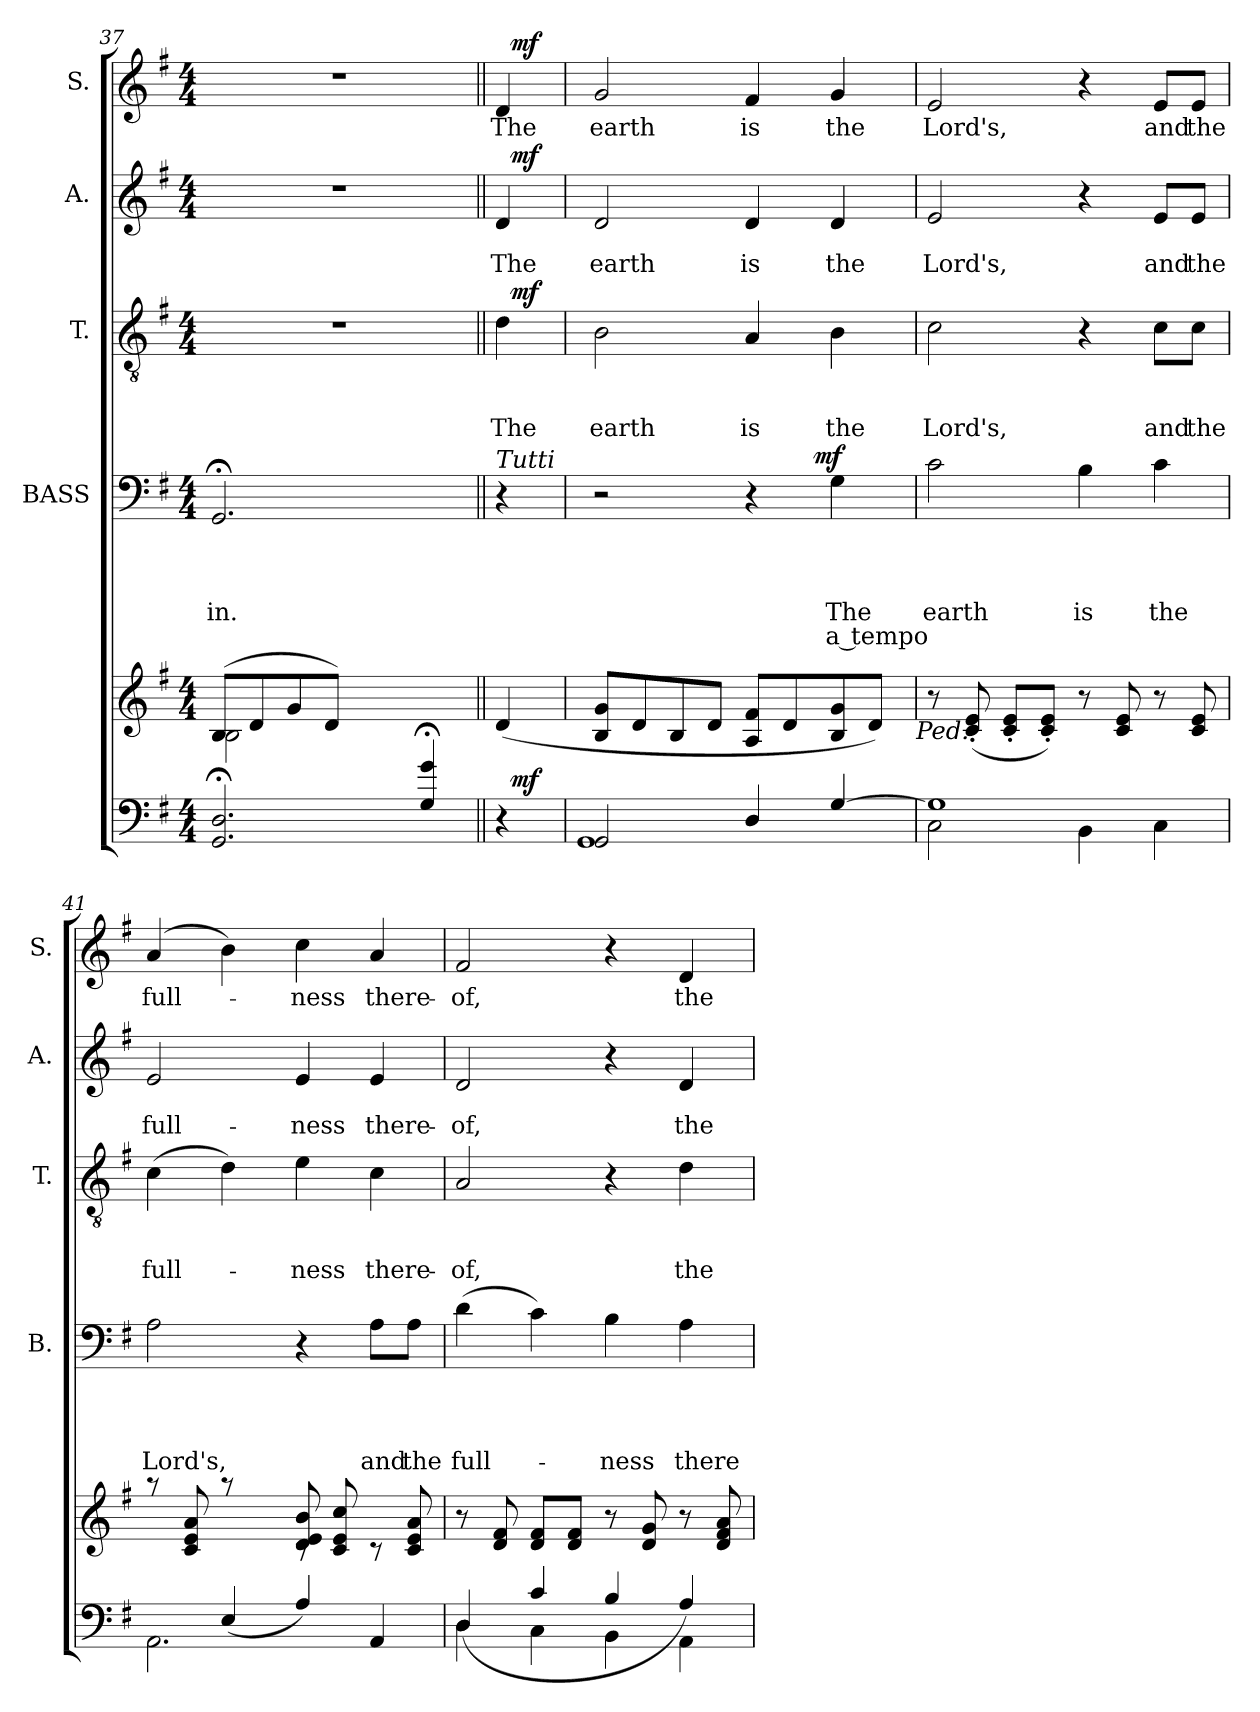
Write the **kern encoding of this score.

**kern	**dynam	**kern	**kern	**text	**text	**text	**text	**text	**dynam	**kern	**text	**text	**text	**dynam	**kern	**text	**text	**dynam	**kern	**text	**dynam
*part6	*part6	*part5	*part4	*part4	*part4	*part4	*part4	*part4	*part4	*part3	*part3	*part3	*part3	*part3	*part2	*part2	*part2	*part2	*part1	*part1	*part1
*staff6	*staff6	*staff5	*staff4	*staff4	*staff4	*staff4	*staff4	*staff4	*staff4	*staff3	*staff3	*staff3	*staff3	*staff3	*staff2	*staff2	*staff2	*staff2	*staff1	*staff1	*staff1
*	*	*	*I"BASS	*	*	*	*	*	*	*I"T.	*	*	*	*	*I"A.	*	*	*	*I"S.	*	*
*	*	*	*I'B.	*	*	*	*	*	*	*I'T.	*	*	*	*	*I'A.	*	*	*	*I'S.	*	*
*clefF4	*	*clefG2	*clefF4	*	*	*	*	*	*	*clefGv2	*	*	*	*	*clefG2	*	*	*	*clefG2	*	*
*k[f#]	*	*k[f#]	*k[f#]	*	*	*	*	*	*	*k[f#]	*	*	*	*	*k[f#]	*	*	*	*k[f#]	*	*
*G:	*	*G:	*G:	*	*	*	*	*	*	*G:	*	*	*	*	*G:	*	*	*	*G:	*	*
*M4/4	*	*M4/4	*M4/4	*	*	*	*	*	*	*M4/4	*	*	*	*	*M4/4	*	*	*	*M4/4	*	*
=37	=37	=37	=37	=37	=37	=37	=37	=37	=37	=37	=37	=37	=37	=37	=37	=37	=37	=37	=37	=37	=37
*	*	*^	*	*	*	*	*	*	*	*	*	*	*	*	*	*	*	*	*	*	*
!	!	!	!	!	!	!	!	!LO:LY:b	!	!	!	!	!	!	!	!	!	!	!	!	!	!
2.GG/; 2.D/;	.	(>8B/L	2B\	2.GG;/	.	.	.	-in.	.	.	1r	.	.	.	.	1r	.	.	.	1r	.	.
.	.	8d/	.	.	.	.	.	.	.	.	.	.	.	.	.	.	.	.	.	.	.	.
.	.	8g/	.	.	.	.	.	.	.	.	.	.	.	.	.	.	.	.	.	.	.	.
.	.	8d/J)	.	.	.	.	.	.	.	.	.	.	.	.	.	.	.	.	.	.	.	.
.	.	2ryy	2ryy	.	.	.	.	.	.	.	.	.	.	.	.	.	.	.	.	.	.	.
4G/;< 4g/;<	.	.	.	4ryy	.	.	.	.	.	.	.	.	.	.	.	.	.	.	.	.	.	.
*	*	*v	*v	*	*	*	*	*	*	*	*	*	*	*	*	*	*	*	*	*	*	*
=38||	=38||	=38||	=38||	=38||	=38||	=38||	=38||	=38||	=38||	=38||	=38||	=38||	=38||	=38||	=38||	=38||	=38||	=38||	=38||	=38||	=38||
!	!	!	!LO:TX:a:i:t=Tutti	!	!	!	!	!	!	!	!	!	!	!	!	!	!	!	!	!	!
!	!	!	!	!	!	!	!	!	!	!	!	!	!LO:LY:b	!	!	!	!LO:LY:b	!	!	!LO:LY:b	!
*^	*	*	*	*	*	*	*	*	*	*^	*	*	*	*	*^	*	*	*	*^	*	*
4r	32ryy	.	(<4d/	4r	.	.	.	.	.	.	4d\	32ryy	.	.	The	.	4d/	32ryy	.	The	.	4d/	32ryy	The	.
!	!	!LO:DY:a	!	!	!	!	!	!	!	!	!	!	!	!	!	!LO:DY:a	!	!	!	!	!LO:DY:a	!	!	!	!LO:DY:a
.	8..ryy	mf	.	.	.	.	.	.	.	.	.	8..ryy	.	.	.	mf	.	8..ryy	.	.	mf	.	8..ryy	.	mf
=39	=39	=39	=39	=39	=39	=39	=39	=39	=39	=39	=39	=39	=39	=39	=39	=39	=39	=39	=39	=39	=39	=39	=39	=39	=39
!	!	!	!	!	!	!	!	!	!	!	!	!	!	!	!LO:LY:b	!	!	!	!	!LO:LY:b	!	!	!	!LO:LY:b	!
*	*	*	*	*	*	*	*	*	*	*	*v	*v	*	*	*	*	*	*	*	*	*	*v	*v	*	*
*	*	*	*	*^	*	*	*	*	*	*	*	*	*	*	*	*v	*v	*	*	*	*	*	*
2GG/	1GG	.	8B/ 8g/L	2r	2ryy	.	.	.	.	.	.	2B\	.	.	earth	.	2d/	.	earth	.	2g/	earth	.
.	.	.	8d/	.	.	.	.	.	.	.	.	.	.	.	.	.	.	.	.	.	.	.	.
.	.	.	8B/	.	.	.	.	.	.	.	.	.	.	.	.	.	.	.	.	.	.	.	.
.	.	.	8d/J	.	.	.	.	.	.	.	.	.	.	.	.	.	.	.	.	.	.	.	.
!	!	!	!	!	!	!	!	!	!	!	!	!	!	!	!LO:LY:b	!	!	!	!LO:LY:b	!	!	!LO:LY:b	!
4D/	.	.	8A/ 8f#/L	4r	8..ryy	.	.	.	.	.	.	4A/	.	.	is	.	4d/	.	is	.	4f#/	is	.
.	.	.	8d/	.	.	.	.	.	.	.	.	.	.	.	.	.	.	.	.	.	.	.	.
!	!	!	!	!	!	!	!	!	!	!	!LO:DY:a	!	!	!	!	!	!	!	!	!	!	!	!
.	.	.	.	.	4ryy	.	.	.	.	.	mf	.	.	.	.	.	.	.	.	.	.	.	.
!	!	!	!	!	!	!	!	!	!LO:LY:b	!LO:LY:b	!	!	!	!	!LO:LY:b	!	!	!	!LO:LY:b	!	!	!LO:LY:b	!
[<4G/	.	.	8B/ 8g/	4G\	.	.	.	.	The	a tempo	.	4B\	.	.	the	.	4d/	.	the	.	4g/	the	.
.	.	.	8d/J)	.	.	.	.	.	.	.	.	.	.	.	.	.	.	.	.	.	.	.	.
.	.	.	.	.	32ryy	.	.	.	.	.	.	.	.	.	.	.	.	.	.	.	.	.	.
!	!	!	!LO:TX:b:i:t=Ped.	!	!	!	!	!	!	!	!	!	!	!	!	!	!	!	!	!	!	!	!
!!LO:LB:g=z
=40	=40	=40	=40	=40	=40	=40	=40	=40	=40	=40	=40	=40	=40	=40	=40	=40	=40	=40	=40	=40	=40	=40	=40
!	!	!	!	!	!	!	!	!	!LO:LY:b	!	!	!	!	!	!LO:LY:b	!	!	!	!LO:LY:b	!	!	!LO:LY:b	!
*	*	*	*	*v	*v	*	*	*	*	*	*	*	*	*	*	*	*	*	*	*	*	*	*
1G]	2C\	.	8r	2c\	.	.	.	earth	.	.	2c\	.	.	Lord's,	.	2e/	.	Lord's,	.	2e/	Lord's,	.
.	.	.	(<8c/'< 8e/'<	.	.	.	.	.	.	.	.	.	.	.	.	.	.	.	.	.	.	.
.	.	.	8c/'< 8e/'<L	.	.	.	.	.	.	.	.	.	.	.	.	.	.	.	.	.	.	.
.	.	.	8c/'< 8e/'<J)	.	.	.	.	.	.	.	.	.	.	.	.	.	.	.	.	.	.	.
!	!	!	!	!	!	!	!	!LO:LY:b	!	!	!	!	!	!	!	!	!	!	!	!	!	!
.	4BB\	.	8r	4B\	.	.	.	is	.	.	4r	.	.	.	.	4r	.	.	.	4r	.	.
.	.	.	8c/ 8e/	.	.	.	.	.	.	.	.	.	.	.	.	.	.	.	.	.	.	.
!	!	!	!	!	!	!	!	!LO:LY:b	!	!	!	!	!	!LO:LY:b	!	!	!	!LO:LY:b	!	!	!LO:LY:b	!
.	4C\	.	8r	4c\	.	.	.	the	.	.	8c\L	.	.	and	.	8e/L	.	and	.	8e/L	and	.
!	!	!	!	!	!	!	!	!	!	!	!	!	!	!LO:LY:b	!	!	!	!LO:LY:b	!	!	!LO:LY:b	!
.	.	.	8c/ 8e/	.	.	.	.	.	.	.	8c\J	.	.	the	.	8e/J	.	the	.	8e/J	the	.
=41	=41	=41	=41	=41	=41	=41	=41	=41	=41	=41	=41	=41	=41	=41	=41	=41	=41	=41	=41	=41	=41	=41
*	*	*	*^	*	*	*	*	*	*	*	*	*	*	*	*	*	*	*	*	*	*	*
!	!	!	!	!	!	!	!	!	!LO:LY:b	!	!	!	!	!	!LO:LY:b	!	!	!	!LO:LY:b	!	!	!LO:LY:b	!
2.AA\	4ryy	.	8raa	2ryy	2A\	.	.	.	Lord's,	.	.	(>4c\	.	.	full-	.	2e/	.	full-	.	(4a/	full-	.
.	.	.	8c/ 8e/ 8a/	.	.	.	.	.	.	.	.	.	.	.	.	.	.	.	.	.	.	.	.
.	(4E/	.	8raa	.	.	.	.	.	.	.	.	4d\)	.	.	.	.	.	.	.	.	4b\)	.	.
.	.	.	8ryy	.	.	.	.	.	.	.	.	.	.	.	.	.	.	.	.	.	.	.	.
!	!	!	!	!	!	!	!	!	!	!	!	!	!	!	!LO:LY:b	!	!	!	!LO:LY:b	!	!	!LO:LY:b	!
.	4A/)	.	8d/ 8e/ 8b/	8rc	4r	.	.	.	.	.	.	4e\	.	.	-ness	.	4e/	.	-ness	.	4cc\	-ness	.
.	.	.	4.ryy	8c/ 8e/ 8cc/	.	.	.	.	.	.	.	.	.	.	.	.	.	.	.	.	.	.	.
!	!	!	!	!	!	!	!	!	!LO:LY:b	!	!	!	!	!	!LO:LY:b	!	!	!	!LO:LY:b	!	!	!LO:LY:b	!
4ryy	4AA/	.	.	8rc	8A\L	.	.	.	and	.	.	4c\	.	.	there-	.	4e/	.	there-	.	4a/	there-	.
!	!	!	!	!	!	!	!	!	!LO:LY:b	!	!	!	!	!	!	!	!	!	!	!	!	!	!
.	.	.	.	8c/ 8e/ 8a/	8A\J	.	.	.	the	.	.	.	.	.	.	.	.	.	.	.	.	.	.
=42	=42	=42	=42	=42	=42	=42	=42	=42	=42	=42	=42	=42	=42	=42	=42	=42	=42	=42	=42	=42	=42	=42	=42
!	!	!	!	!	!	!	!	!	!LO:LY:b	!	!	!	!	!	!LO:LY:b	!	!	!	!LO:LY:b	!	!	!LO:LY:b	!
*	*	*	*v	*v	*	*	*	*	*	*	*	*	*	*	*	*	*	*	*	*	*	*	*
4D\	(4D/	.	8r	(>4d\	.	.	.	full-	.	.	2A/	.	.	-of,	.	2d/	.	-of,	.	2f#/	-of,	.
.	.	.	8d/ 8f#/	.	.	.	.	.	.	.	.	.	.	.	.	.	.	.	.	.	.	.
4C\	4c/	.	8d/ 8f#/L	4c\)	.	.	.	.	.	.	.	.	.	.	.	.	.	.	.	.	.	.
.	.	.	8d/ 8f#/J	.	.	.	.	.	.	.	.	.	.	.	.	.	.	.	.	.	.	.
!	!	!	!	!	!	!	!	!LO:LY:b	!	!	!	!	!	!	!	!	!	!	!	!	!	!
4BB\	4B/	.	8r	4B\	.	.	.	-ness	.	.	4r	.	.	.	.	4r	.	.	.	4r	.	.
.	.	.	8d/ 8g/	.	.	.	.	.	.	.	.	.	.	.	.	.	.	.	.	.	.	.
!	!	!	!	!	!	!	!	!LO:LY:b	!	!	!	!	!	!LO:LY:b	!	!	!	!LO:LY:b	!	!	!LO:LY:b	!
4AA\	4A/)	.	8r	4A\	.	.	.	there-	.	.	4d\	.	.	the	.	4d/	.	the	.	4d/	the	.
.	.	.	8d/ 8f#/ 8a/	.	.	.	.	.	.	.	.	.	.	.	.	.	.	.	.	.	.	.
*v	*v	*	*	*	*	*	*	*	*	*	*	*	*	*	*	*	*	*	*	*	*	*
=	=	=	=	=	=	=	=	=	=	=	=	=	=	=	=	=	=	=	=	=	=
*-	*-	*-	*-	*-	*-	*-	*-	*-	*-	*-	*-	*-	*-	*-	*-	*-	*-	*-	*-	*-	*-
